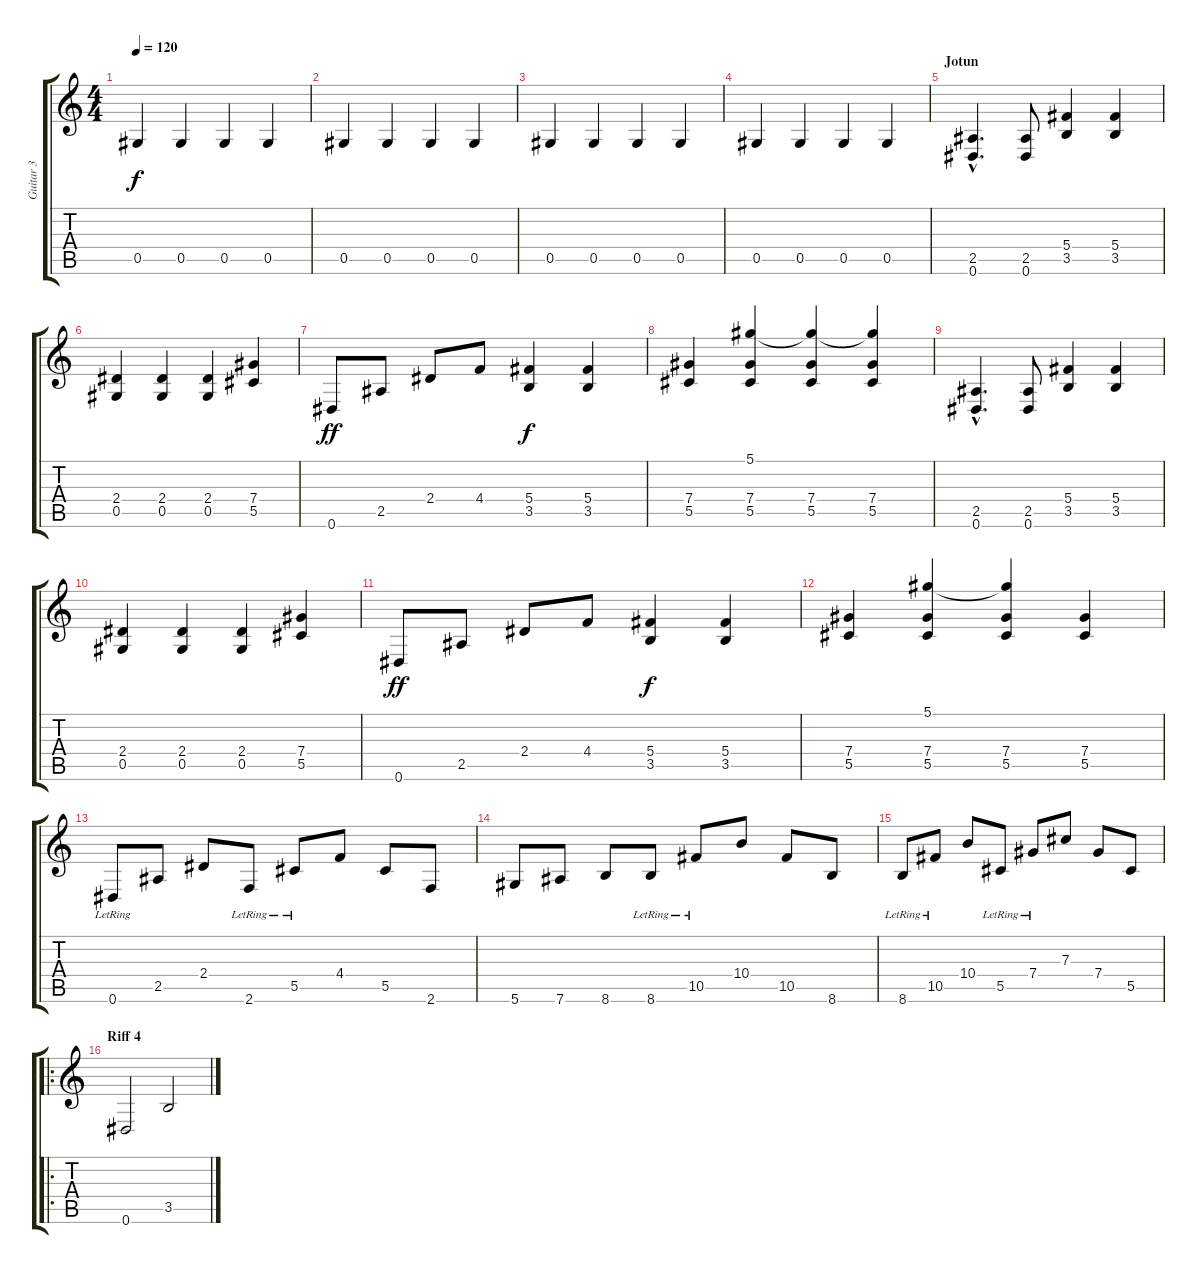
\track ("Guitar 3" "Guitar 3") {instrument acousticguitarsteel}
\staff {score tabs}
\tuning (Eb4 Bb3 Gb3 Db3 Ab2 Eb2) {hide}
\ts (4 4)
\tempo 120
\clef g2
\ks c
0.5.4{dy f} 0.5.4 0.5.4 0.5.4 |
0.5.4 0.5.4 0.5.4 0.5.4 |
0.5.4 0.5.4 0.5.4 0.5.4 |
0.5.4 0.5.4 0.5.4 0.5.4 |
\section ("" "Jotun")
(2.5{hac} 0.6{hac}).4{d} (2.5 0.6).8 (5.4 3.5).4 (5.4 3.5).4 |
(2.4 0.5).4 (2.4 0.5).4 (2.4 0.5).4 (7.4 5.5).4 |
0.6.8{dy ff} 2.5.8 2.4.8 4.4.8 (5.4 3.5).4{dy f} (5.4 3.5).4 |
(7.4 5.5).4 (5.1 7.4 5.5).4 (5.1{t} 7.4 5.5).4 (5.1{t} 7.4 5.5).4 |
(2.5{hac} 0.6{hac}).4{d} (2.5 0.6).8 (5.4 3.5).4 (5.4 3.5).4 |
(2.4 0.5).4 (2.4 0.5).4 (2.4 0.5).4 (7.4 5.5).4 |
0.6.8{dy ff} 2.5.8 2.4.8 4.4.8 (5.4 3.5).4{dy f} (5.4 3.5).4 |
(7.4 5.5).4 (5.1 7.4 5.5).4 (5.1{t} 7.4 5.5).4 (7.4 5.5).4 |
0.6{lr}.8 2.5.8 2.4.8 2.6{lr}.8 5.5{lr}.8 4.4.8 5.5.8 2.6.8 |
5.6.8 7.6.8 8.6.8 8.6{lr}.8 10.5{lr}.8 10.4.8 10.5.8 8.6.8 |
8.6{lr}.8 10.5{lr}.8 10.4.8 5.5{lr}.8 7.4{lr}.8 7.3.8 7.4.8 5.5.8 |
\ro
\section ("" "Riff 4")
0.6.2 3.5.2
